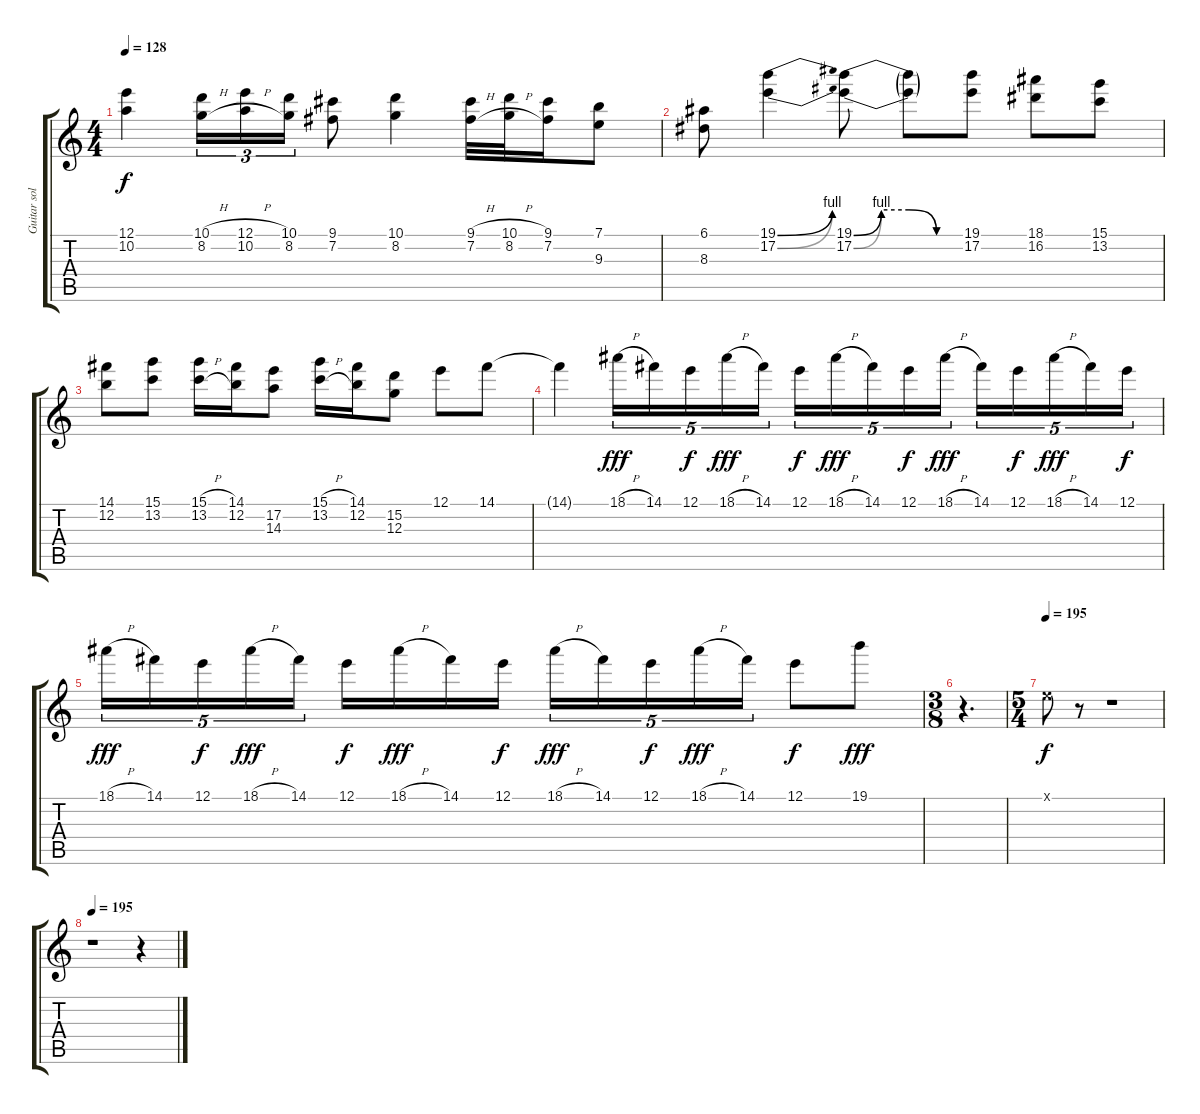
\track ("Guitar solo" "Guitar sol") {instrument distortionguitar}
\staff {score tabs}
\tuning (E4 B3 G3 D3 A2 E2) {hide}
\ts (4 4)
\tempo 128
\clef g2
\ks c
(12.1 10.2).4{dy f} (10.1{h} 8.2{h}).16{tu (3 2)} (12.1{h} 10.2{h}).16{tu (3 2)} (10.1 8.2).16{tu (3 2)} (9.1 7.2).8 (10.1 8.2).4 (9.1{h} 7.2{h}).32 (10.1{h} 8.2{h}).32 (9.1 7.2).16 (7.1 9.3).8 |
(6.1 8.3).8 (19.1{be (bend 0 0 60 4)} 17.2{be (bend 0 0 60 4)}).4 (19.1{be (custom 0 0 15 4 30 4 45 0 60 0)} 17.2{be (custom 0 0 15 4 30 4 45 0 60 0)}).8 (19.1{t} 17.2{t}).8 (19.1 17.2).8 (18.1 16.2).8 (15.1 13.2).8 |
(14.1 12.2).8 (15.1 13.2).8 (15.1{h} 13.2{h}).16 (14.1 12.2).16 (17.2 14.3).8 (15.1{h} 13.2{h}).16 (14.1 12.2).16 (15.2 12.3).8 12.1.8 14.1.8 |
14.1{t}.4 18.1{h}.16{tu (5 4) dy fff} 14.1.16{tu (5 4)} 12.1.16{tu (5 4) dy f} 18.1{h}.16{tu (5 4) dy fff} 14.1.16{tu (5 4)} 12.1.16{tu (5 4) dy f} 18.1{h}.16{tu (5 4) dy fff} 14.1.16{tu (5 4)} 12.1.16{tu (5 4) dy f} 18.1{h}.16{tu (5 4) dy fff} 14.1.16{tu (5 4)} 12.1.16{tu (5 4) dy f} 18.1{h}.16{tu (5 4) dy fff} 14.1.16{tu (5 4)} 12.1.16{tu (5 4) dy f} |
18.1{h}.16{tu (5 4) dy fff} 14.1.16{tu (5 4)} 12.1.16{tu (5 4) dy f} 18.1{h}.16{tu (5 4) dy fff} 14.1.16{tu (5 4)} 12.1.16{dy f} 18.1{h}.16{dy fff} 14.1.16 12.1.16{dy f} 18.1{h}.16{tu (5 4) dy fff} 14.1.16{tu (5 4)} 12.1.16{tu (5 4) dy f} 18.1{h}.16{tu (5 4) dy fff} 14.1.16{tu (5 4)} 12.1.8{dy f} 19.1.8{dy fff} |
\ts (3 8)
r.4{d} |
\ts (5 4)
\tempo 190
\tempo 195
0.1{x}.8{dy f} r.8 r.1 |
\tempo 195
r.1 r.4
